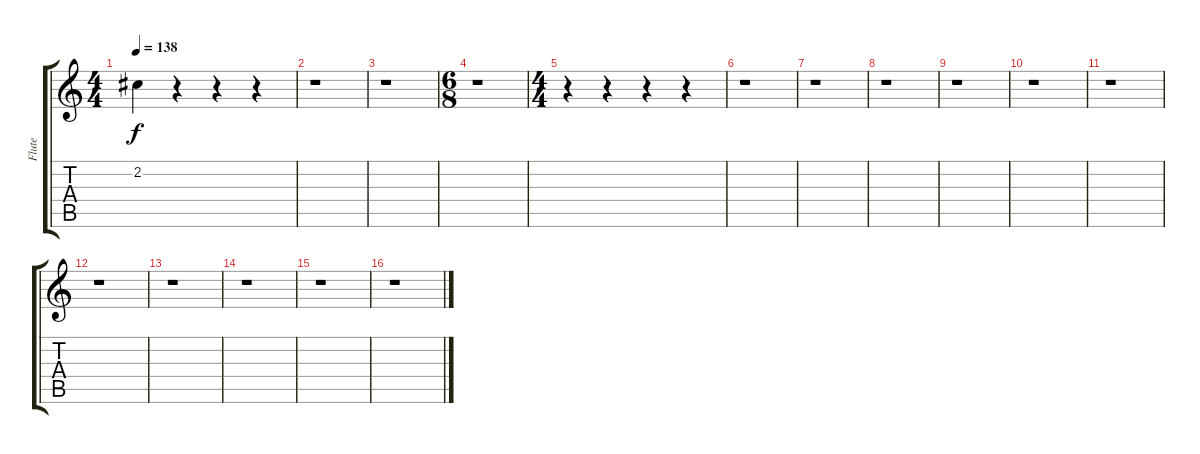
\track ("Flute" "Flute") {instrument flute}
\staff {score tabs}
\tuning (E5 B4 G4 D4 A3 E3) {hide}
\ts (4 4)
\tempo 138
\clef g2
\ks c
2.2{t}.4{dy f} r.4 r.4 r.4 |
r.1 |
r.1 |
\ts (6 8)
r.1 |
\ts (4 4)
r.4 r.4 r.4 r.4 |
r.1 |
r.1 |
r.1 |
r.1 |
r.1 |
r.1 |
r.1 |
r.1 |
r.1 |
r.1 |
r.1
